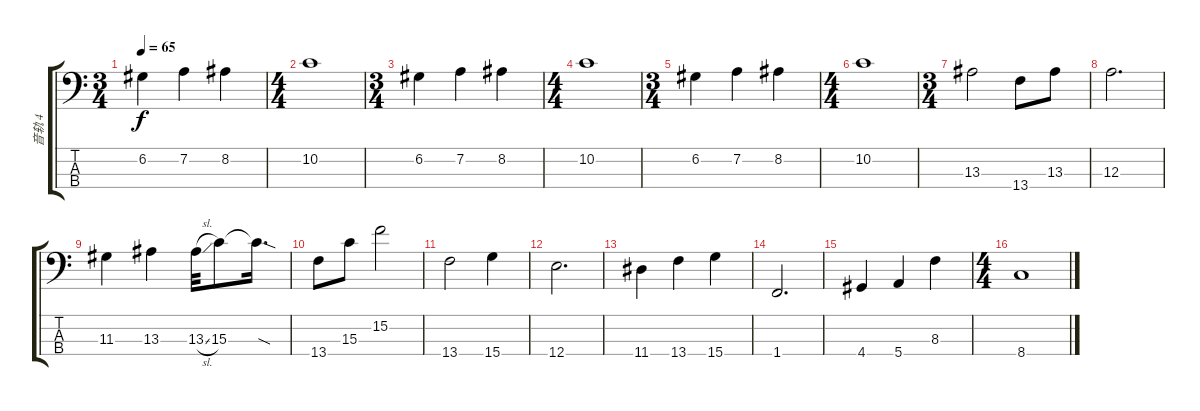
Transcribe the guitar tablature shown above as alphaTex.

\track ("音轨 4" "音轨 4") {instrument electricbassfinger}
\staff {score tabs}
\tuning (G2 D2 A1 E1) {hide}
\ts (3 4)
\tempo 65
\clef f4
\ks c
6.2.4{dy f} 7.2.4 8.2.4 |
\ts (4 4)
10.2.1 |
\ts (3 4)
6.2.4 7.2.4 8.2.4 |
\ts (4 4)
10.2.1 |
\ts (3 4)
6.2.4 7.2.4 8.2.4 |
\ts (4 4)
10.2.1 |
\ts (3 4)
13.3.2 13.4.8 13.3.8 |
12.3.2{d} |
11.3.4 13.3.4 13.3{sl}.32 15.3.8 15.3{sod t}.16{d} |
13.4.8 15.3.8 15.2.2 |
13.4.2 15.4.4 |
12.4.2{d} |
11.4.4 13.4.4 15.4.4 |
1.4.2{d} |
4.4.4 5.4.4 8.3.4 |
\ts (4 4)
8.4.1
